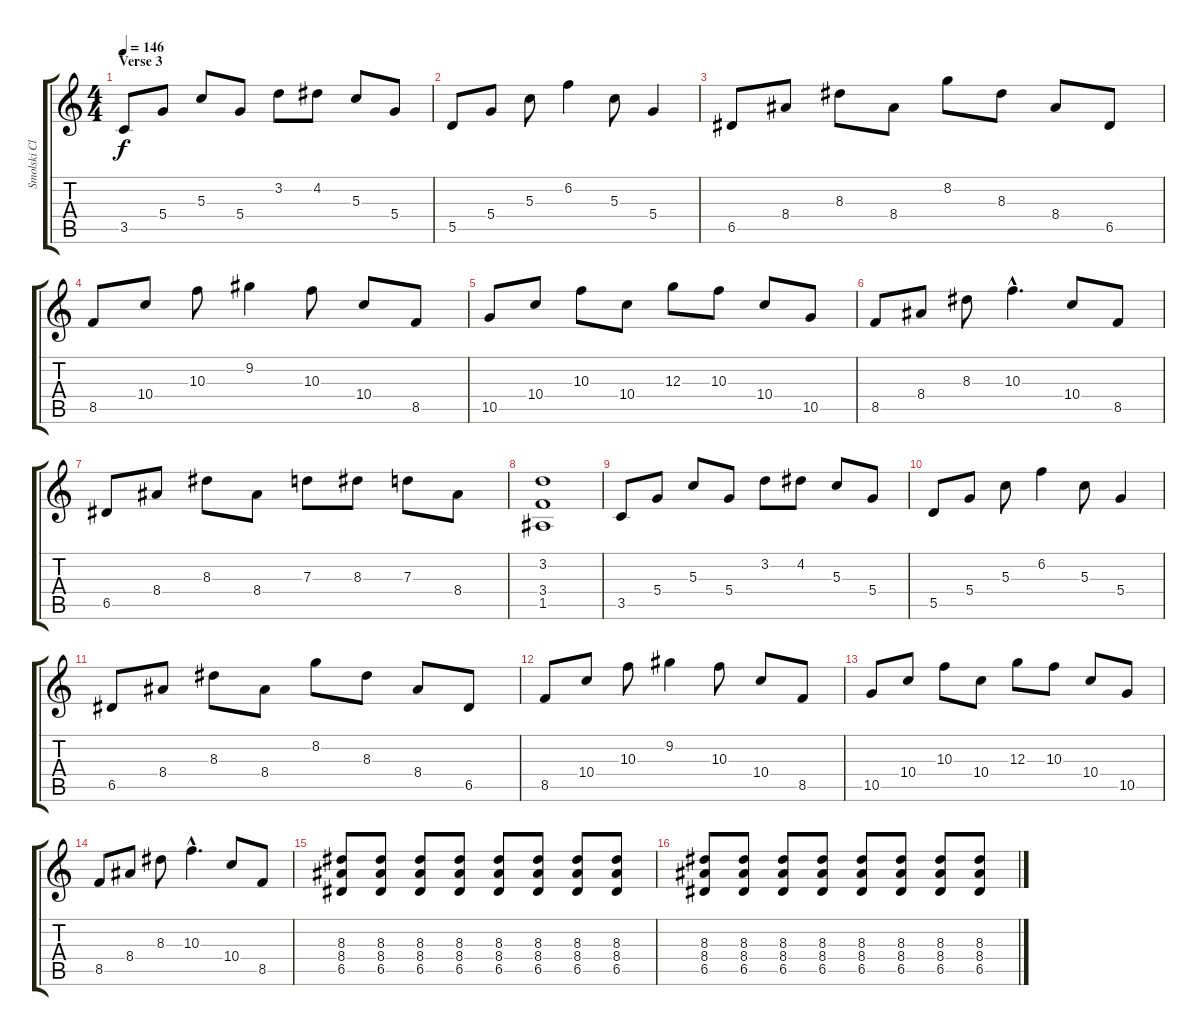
\track ("Smolski Clean BG" "Smolski Cl") {instrument acousticguitarsteel}
\staff {score tabs}
\tuning (E4 B3 G3 D3 A2 D2) {hide}
\ts (4 4)
\section ("" "Verse 3")
\tempo 146
\clef g2
\ks c
3.5.8{dy f} 5.4.8 5.3.8 5.4.8 3.2.8 4.2.8 5.3.8 5.4.8 |
5.5.8 5.4.8 5.3.8 6.2.4 5.3.8 5.4.4 |
6.5.8 8.4.8 8.3.8 8.4.8 8.2.8 8.3.8 8.4.8 6.5.8 |
8.5.8 10.4.8 10.3.8 9.2.4 10.3.8 10.4.8 8.5.8 |
10.5.8 10.4.8 10.3.8 10.4.8 12.3.8 10.3.8 10.4.8 10.5.8 |
8.5.8 8.4.8 8.3.8 10.3{hac}.4{d} 10.4.8 8.5.8 |
6.5.8 8.4.8 8.3.8 8.4.8 7.3.8 8.3.8 7.3.8 8.4.8 |
(3.2 3.4 1.5).1 |
3.5.8 5.4.8 5.3.8 5.4.8 3.2.8 4.2.8 5.3.8 5.4.8 |
5.5.8 5.4.8 5.3.8 6.2.4 5.3.8 5.4.4 |
6.5.8 8.4.8 8.3.8 8.4.8 8.2.8 8.3.8 8.4.8 6.5.8 |
8.5.8 10.4.8 10.3.8 9.2.4 10.3.8 10.4.8 8.5.8 |
10.5.8 10.4.8 10.3.8 10.4.8 12.3.8 10.3.8 10.4.8 10.5.8 |
8.5.8 8.4.8 8.3.8 10.3{hac}.4{d} 10.4.8 8.5.8 |
(8.3 8.4 6.5).8 (8.3 8.4 6.5).8 (8.3 8.4 6.5).8 (8.3 8.4 6.5).8 (8.3 8.4 6.5).8 (8.3 8.4 6.5).8 (8.3 8.4 6.5).8 (8.3 8.4 6.5).8 |
(8.3 8.4 6.5).8 (8.3 8.4 6.5).8 (8.3 8.4 6.5).8 (8.3 8.4 6.5).8 (8.3 8.4 6.5).8 (8.3 8.4 6.5).8 (8.3 8.4 6.5).8 (8.3 8.4 6.5).8
